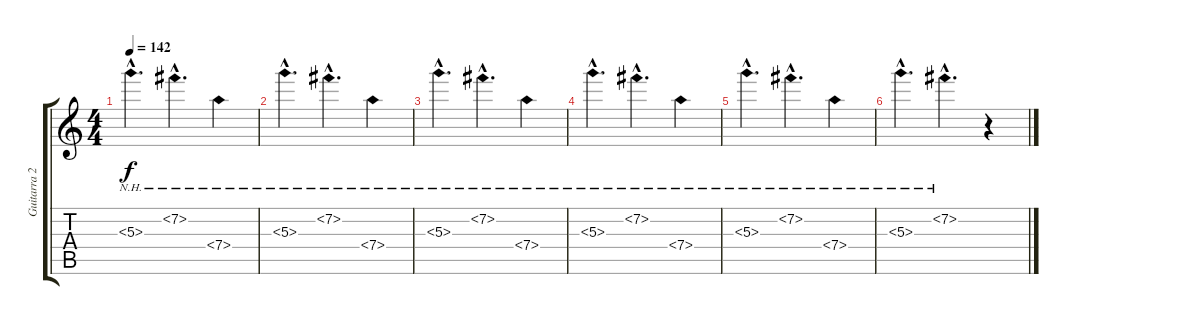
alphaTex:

\track ("Guitarra 2 - Erik" "Guitarra 2") {instrument distortionguitar}
\staff {score tabs}
\tuning (E4 B3 G3 D3 A2 E2) {hide}
\ts (4 4)
\tempo 142
\clef g2
\ks c
5.3{nh hac}.4{d dy f volume 9} 7.2{nh hac}.4{d} 7.4{nh}.4 |
5.3{nh hac}.4{d volume 8} 7.2{nh hac}.4{d} 7.4{nh}.4{volume 8} |
5.3{nh hac}.4{d volume 7} 7.2{nh hac}.4{d} 7.4{nh}.4{volume 6} |
5.3{nh hac}.4{d} 7.2{nh hac}.4{d volume 6} 7.4{nh}.4{volume 5} |
5.3{nh hac}.4{d volume 4} 7.2{nh hac}.4{d volume 4} 7.4{nh}.4{volume 3} |
5.3{nh hac}.4{d volume 2} 7.2{nh hac}.4{d} r.4
